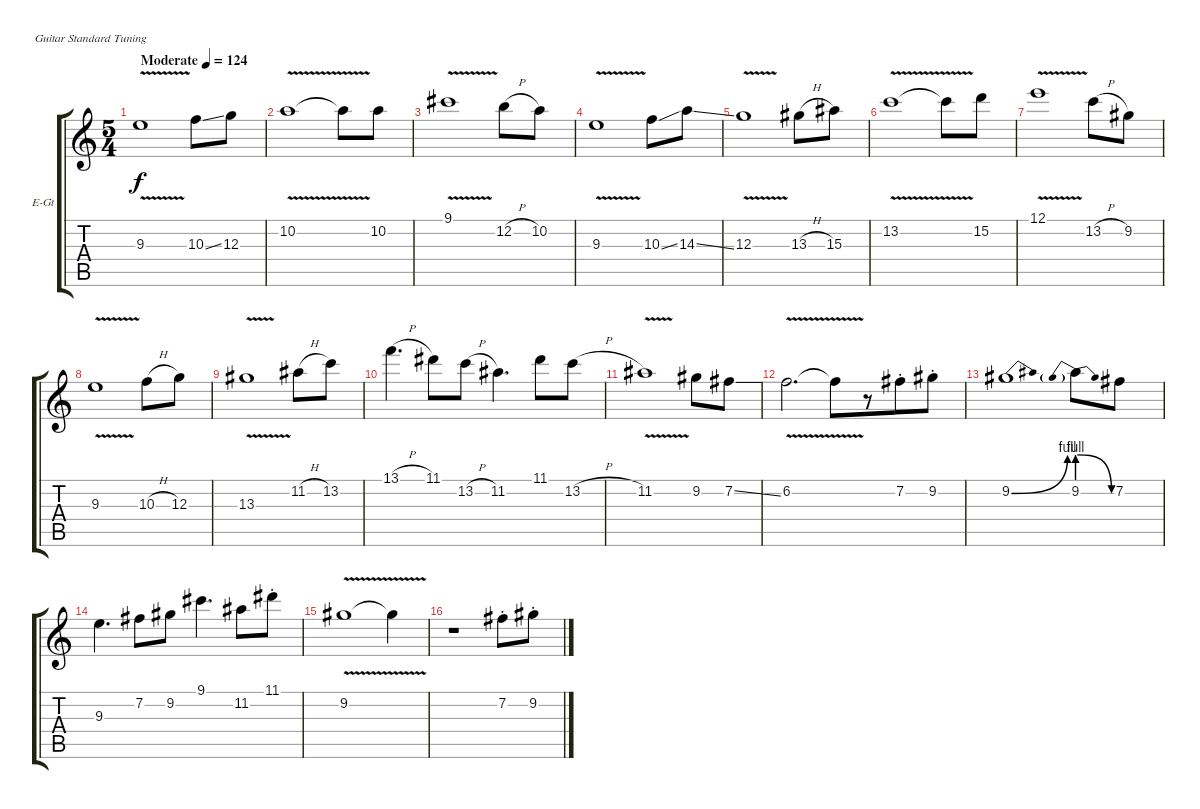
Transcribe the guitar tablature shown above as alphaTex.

\bracketExtendMode groupsimilarinstruments
\firstSystemTrackNameOrientation horizontal
\otherSystemsTrackNameOrientation horizontal
\track ("Jeff Beck" "E-Gt") {instrument distortionguitar}
\staff {score tabs}
\tuning (E4 B3 G3 D3 A2 E2)
\ts (5 4)
\beaming (8 6 4)
\tempo (124 "Moderate")
\clef g2
\ks aminor
9.3{v}.1{dy f instrument distortionguitar} 10.3{ss}.8 12.3.8 |
10.2{v}.1 10.2{v t}.8 10.2.8 |
9.1{v}.1 12.2{h}.8 10.2.8 |
9.3{v}.1 10.3{ss}.8 14.3{ss}.8 |
12.3{v}.1 13.3{h}.8 15.3.8 |
13.2{v}.1 13.2{v t}.8 15.2.8 |
12.1{v}.1 13.2{h}.8 9.2.8 |
9.3{v}.1 10.3{h}.8 12.3.8 |
13.3{v}.1 11.2{h}.8 13.2.8 |
13.1{h}.4{d} 11.1.8 13.2{h}.8 11.2.4{d} 11.1.8 13.2{h}.8 |
11.2{v}.1 9.2.8 7.2{ss}.8 |
6.2{v}.2{d} 6.2{v t}.8 r.8 7.2{st}.8 9.2{st}.8 |
9.2{be (bend 0 0 60 4)}.1 9.2{be (prebendrelease 0 4 60 0)}.8 7.2.8 |
9.3.4{d} 7.2.8 9.2.8 9.1.4{d} 11.2.8 11.1{st}.8 |
9.2{v}.1 9.2{v t}.4 |
r.1 7.2{st}.8 9.2{st}.8
